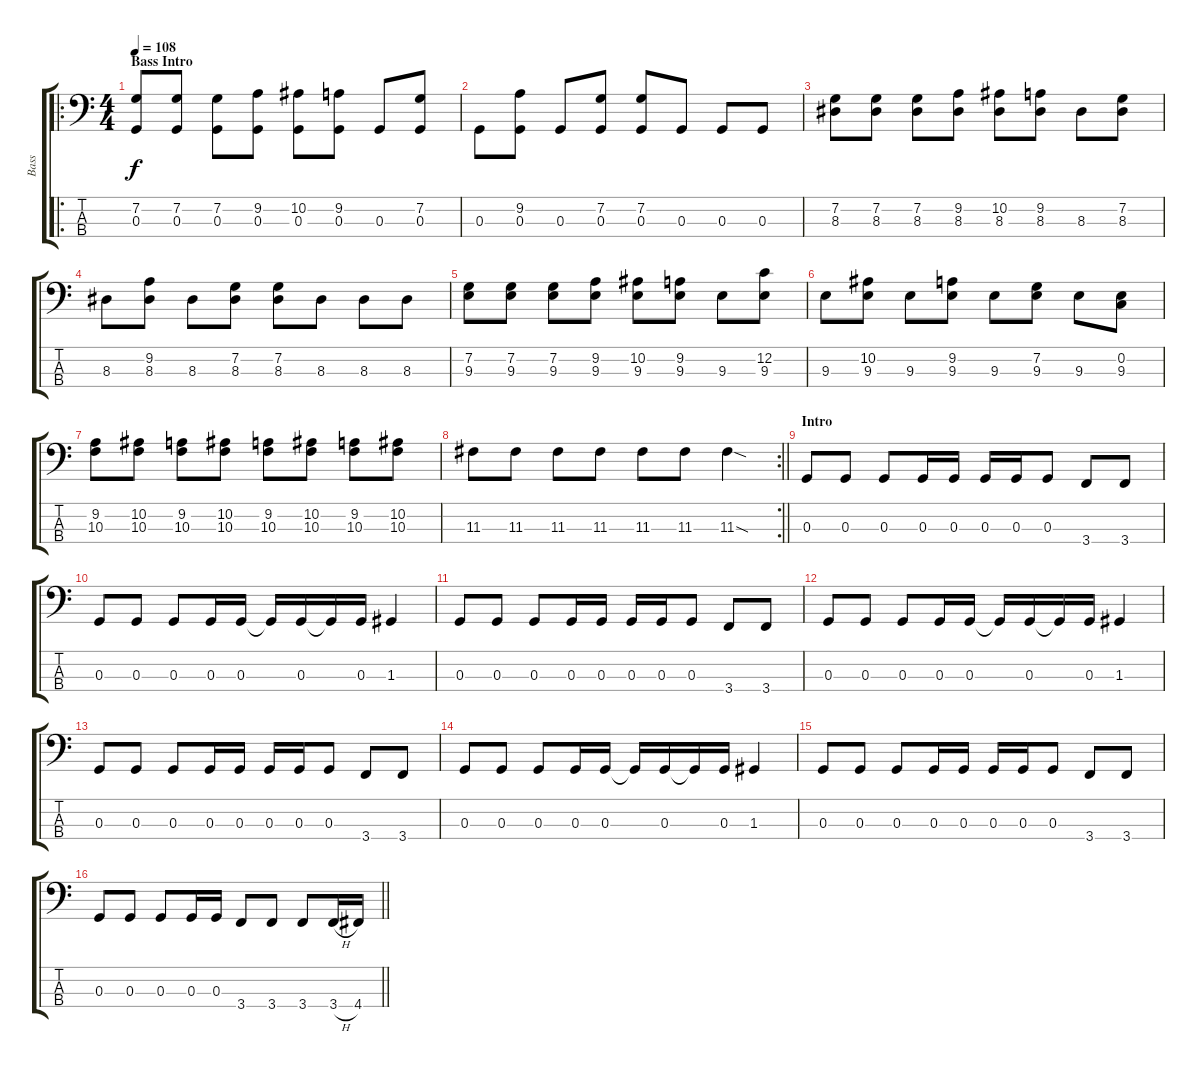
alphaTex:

\track ("Bass" "Bass") {instrument electricbassfinger}
\staff {score tabs}
\tuning (F2 C2 G1 D1) {hide}
\ro
\ts (4 4)
\section ("" "Bass Intro")
\tempo 108
\clef f4
\ks c
(7.2 0.3).8{dy f instrument electricbassfinger} (7.2 0.3).8 (7.2 0.3).8 (9.2 0.3).8 (10.2 0.3).8 (9.2 0.3).8 0.3.8 (7.2 0.3).8 |
0.3.8 (9.2 0.3).8 0.3.8 (7.2 0.3).8 (7.2 0.3).8 0.3.8 0.3.8 0.3.8 |
(7.2 8.3).8 (7.2 8.3).8 (7.2 8.3).8 (9.2 8.3).8 (10.2 8.3).8 (9.2 8.3).8 8.3.8 (7.2 8.3).8 |
8.3.8 (9.2 8.3).8 8.3.8 (7.2 8.3).8 (7.2 8.3).8 8.3.8 8.3.8 8.3.8 |
(7.2 9.3).8 (7.2 9.3).8 (7.2 9.3).8 (9.2 9.3).8 (10.2 9.3).8 (9.2 9.3).8 9.3.8 (12.2 9.3).8 |
9.3.8 (10.2 9.3).8 9.3.8 (9.2 9.3).8 9.3.8 (7.2 9.3).8 9.3.8 (0.2 9.3).8 |
(9.2 10.3).8 (10.2 10.3).8 (9.2 10.3).8 (10.2 10.3).8 (9.2 10.3).8 (10.2 10.3).8 (9.2 10.3).8 (10.2 10.3).8 |
\rc 2
\barLineRight lightlight
11.3.8 11.3.8 11.3.8 11.3.8 11.3.8 11.3.8 11.3{sod}.4 |
\section ("" "Intro")
0.3.8 0.3.8 0.3.8 0.3.16 0.3.16 0.3.16 0.3.16 0.3.8 3.4.8 3.4.8 |
0.3.8 0.3.8 0.3.8 0.3.16 0.3.16 0.3{t}.16 0.3.16 0.3{t}.16 0.3.16 1.3.4 |
0.3.8 0.3.8 0.3.8 0.3.16 0.3.16 0.3.16 0.3.16 0.3.8 3.4.8 3.4.8 |
0.3.8 0.3.8 0.3.8 0.3.16 0.3.16 0.3{t}.16 0.3.16 0.3{t}.16 0.3.16 1.3.4 |
0.3.8 0.3.8 0.3.8 0.3.16 0.3.16 0.3.16 0.3.16 0.3.8 3.4.8 3.4.8 |
0.3.8 0.3.8 0.3.8 0.3.16 0.3.16 0.3{t}.16 0.3.16 0.3{t}.16 0.3.16 1.3.4 |
0.3.8 0.3.8 0.3.8 0.3.16 0.3.16 0.3.16 0.3.16 0.3.8 3.4.8 3.4.8 |
\barLineRight lightlight
0.3.8 0.3.8 0.3.8 0.3.16 0.3.16 3.4.8 3.4.8 3.4.8 3.4{h}.16 4.4.16
